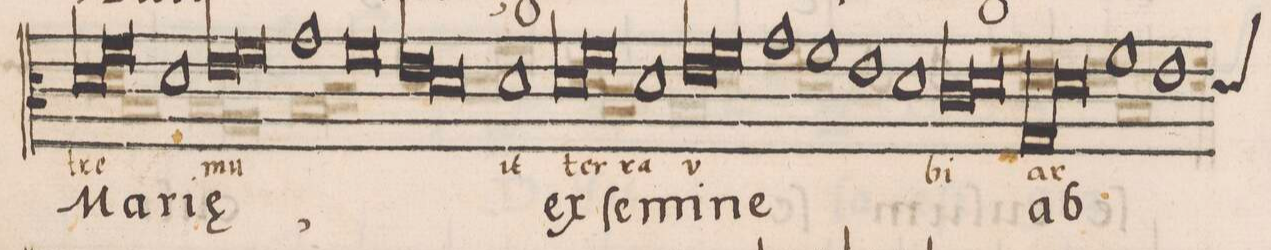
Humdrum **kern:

**kern	**text	**text
*I"TENOR	*	*
*clefC3	*	*
*k[]	*	*
*met(c)	*	*
*M2/1	*	*
1d	Ma-	-tre-
1f	.	.
*Xlig	*	*
=24	=24	=24
1d	-ri-	.
*lig	*	*
1e	-(ae)	-mu-
=25	=25	=25
1f	.	.
*Xlig	*	*
1g	,	.
=26	=26	=26
0f	.	.
=27	=27	=27
*lig	*	*
1e	.	.
1d	.	.
*Xlig	*	*
=28	=28	=28
1d	.	-it
*lig	*	*
1d	ex	ter-
=29	=29	=29
1f	.	.
*Xlig	*	*
1d	ſe-	-ra
=30	=30	=30
*lig	*	*
1e	-mi-	v-
1f	.	.
*Xlig	*	*
=31	=31	=31
1g	-ne	.
1f	.	.
=32	=32	=32
1e	.	.
1d	.	.
=33	=33	=33
*lig	*	*
1c	.	-bi
1d	.	.
*Xlig	*	*
=34	=34	=34
*lig	*	*
1G	ab-	ar-
1d	.	.
*Xlig	*	*
=35	=35	=35
1f	.	.
*custos:d	*	*
1e	.	.
=36	=36	=36
*-	*-	*-
